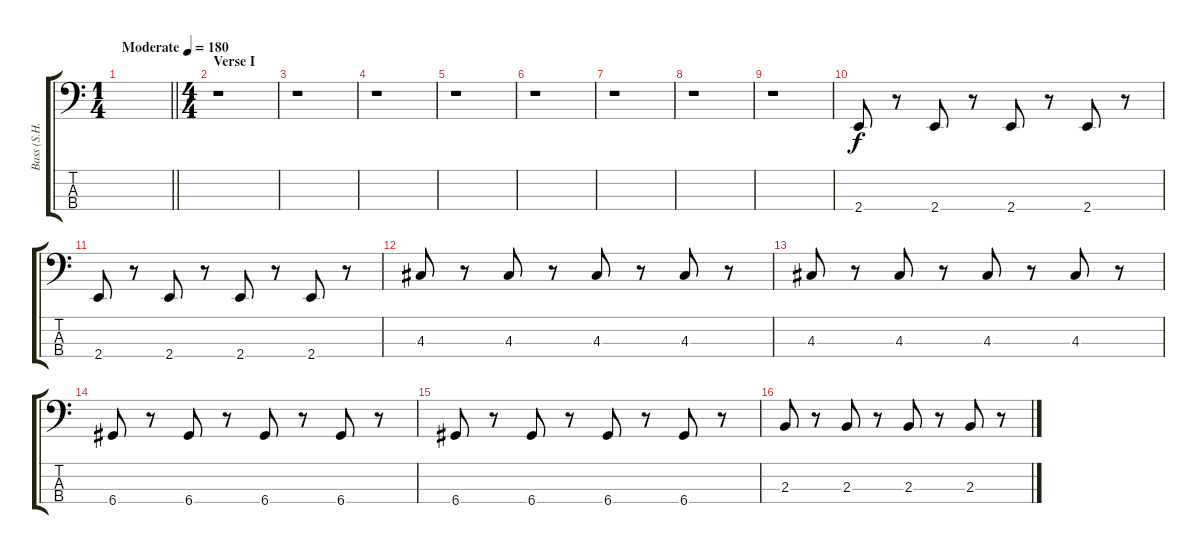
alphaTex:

\track ("Bass (S.H. Cho)" "Bass (S.H.") {instrument electricbassfinger}
\staff {score tabs}
\tuning (G2 D2 A1 D1) {hide}
\ts (1 4)
\tempo (180 "Moderate")
\clef f4
\barLineRight lightlight
\ks c
|
\ts (4 4)
\section ("" "Verse I")
r.1 |
r.1 |
r.1 |
r.1 |
r.1 |
r.1 |
r.1 |
r.1 |
2.4.8 r.8 2.4.8 r.8 2.4.8 r.8 2.4.8 r.8 |
2.4.8 r.8 2.4.8 r.8 2.4.8 r.8 2.4.8 r.8 |
4.3.8 r.8 4.3.8 r.8 4.3.8 r.8 4.3.8 r.8 |
4.3.8 r.8 4.3.8 r.8 4.3.8 r.8 4.3.8 r.8 |
6.4.8 r.8 6.4.8 r.8 6.4.8 r.8 6.4.8 r.8 |
6.4.8 r.8 6.4.8 r.8 6.4.8 r.8 6.4.8 r.8 |
2.3.8 r.8 2.3.8 r.8 2.3.8 r.8 2.3.8 r.8
